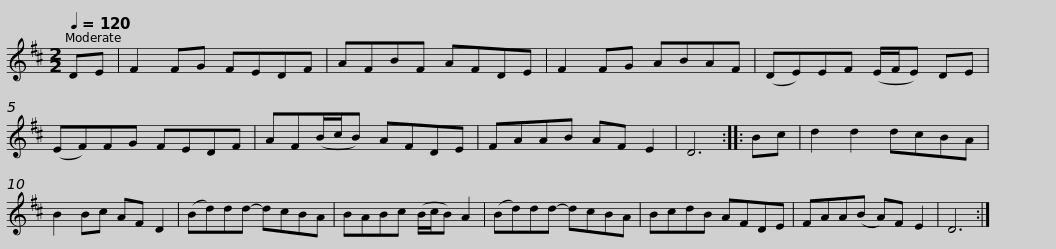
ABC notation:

X:1
L:1/8
Q:1/4=120
M:2/2
I:linebreak $
K:D
V:1 treble
V:1
 DE | F2 FG FEDF | AFBF AFDE | F2 FG ABAF | (DE)EF (E/F/E) DE | %5
 (EF)FG FEDF |$ AF(B/c/B) AFDE | FAAB AF E2 | D6 :: Bc | %10
 d2 d2 dcBA | B2 Bc AF D2 | (Bd)dd- dcBA |$ BABc (B/c/B) A2 | (Bd)dd- dcBA | %15
 BcdB AFDE | FAA(B A)F E2 | D6 :| %18
